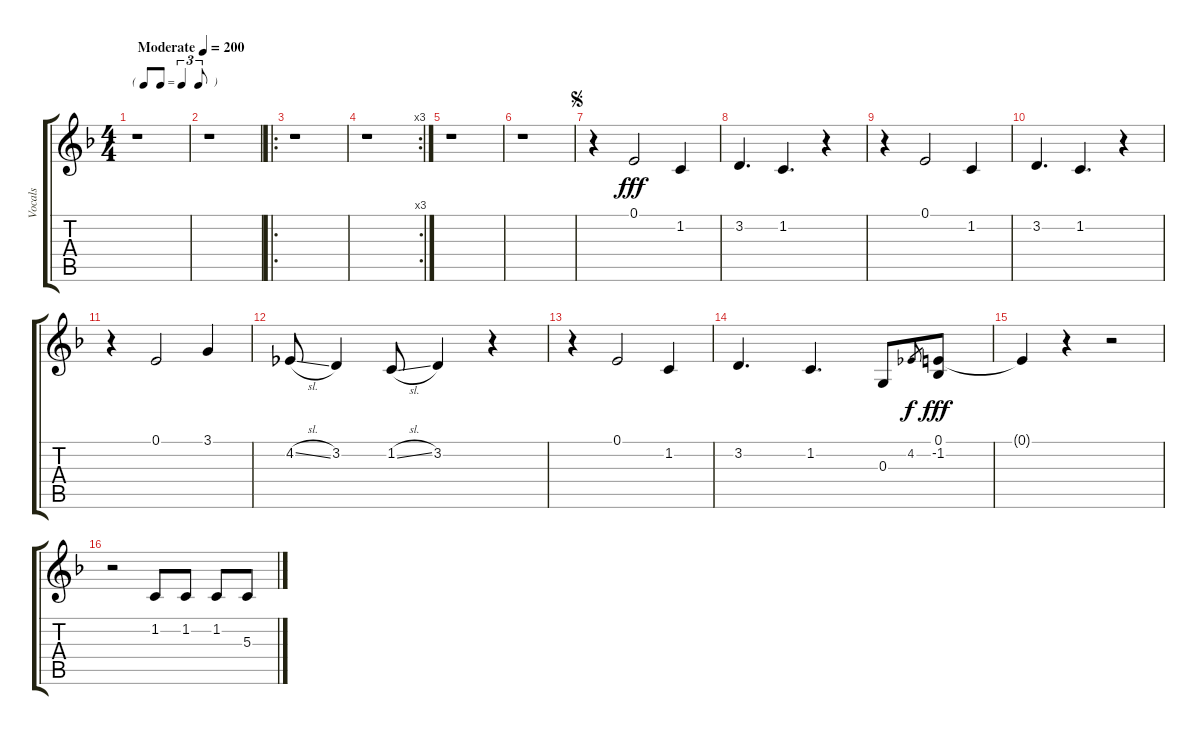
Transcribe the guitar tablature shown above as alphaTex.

\track ("Vocals" "Vocals") {instrument trumpet}
\staff {score tabs}
\tuning (E4 B3 G3 D3 A2 E2) {hide}
\ts (4 4)
\tf triplet8th
\tempo (200 "Moderate")
\clef g2
\ks f
r.1{dy fff instrument trumpet} |
r.1 |
\ro
r.1 |
\rc 3
r.1 |
r.1 |
r.1 |
\jump segno
r.4 0.1.2 1.2.4 |
3.2.4{d} 1.2.4{d} r.4 |
r.4 0.1.2 1.2.4 |
3.2.4{d} 1.2.4{d} r.4 |
r.4 0.1.2 3.1.4 |
4.2{sl}.8 3.2.4 1.2{sl}.8 3.2.4 r.4 |
r.4 0.1.2 1.2.4 |
3.2.4{d} 1.2.4{d} 0.3.8 4.2.8{gr dy f} (0.1 -1.2).8{dy fff} |
0.1{t}.4 r.4 r.2 |
r.2 1.2.8 1.2.8 1.2.8 5.3{sl}.8
